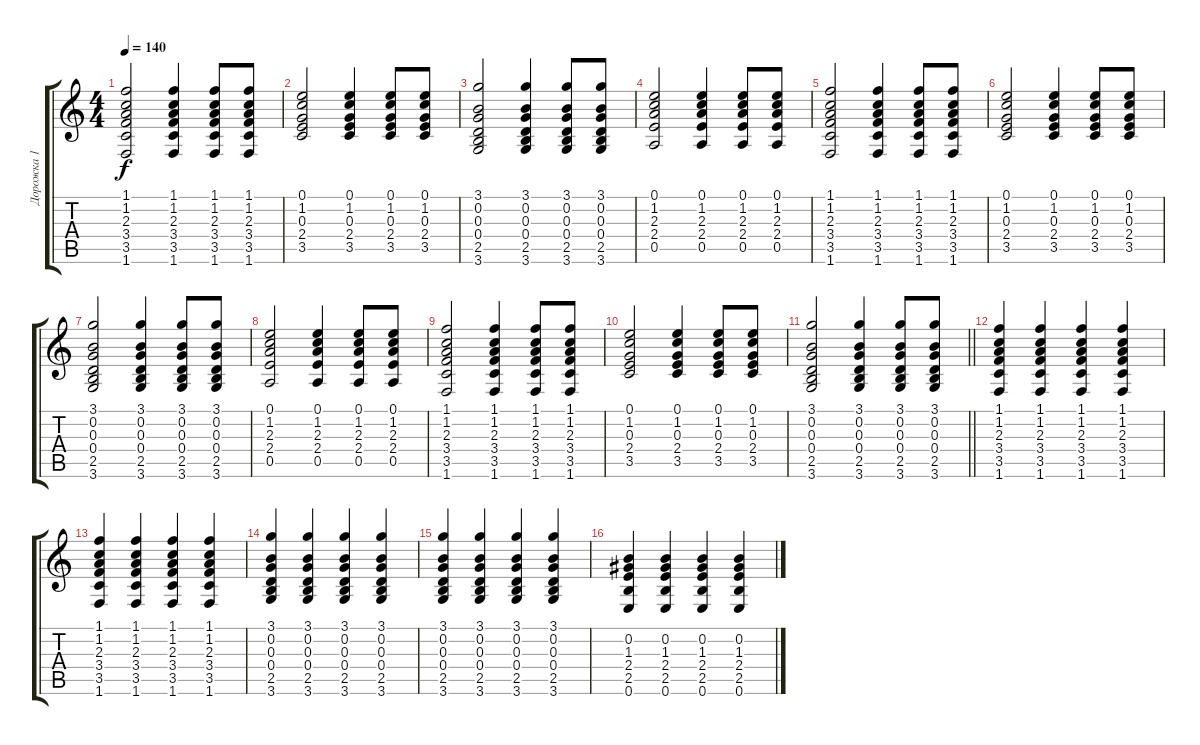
\track ("Дорожка 1" "Дорожка 1") {instrument acousticguitarsteel}
\staff {score tabs}
\tuning (E4 B3 G3 D3 A2 E2) {hide}
\ts (4 4)
\tempo 140
\clef g2
\ks c
(1.1 1.2 2.3 3.4 3.5 1.6).2{dy f} (1.1 1.2 2.3 3.4 3.5 1.6).4 (1.1 1.2 2.3 3.4 3.5 1.6).8 (1.1 1.2 2.3 3.4 3.5 1.6).8 |
(0.1 1.2 0.3 2.4 3.5).2 (0.1 1.2 0.3 2.4 3.5).4 (0.1 1.2 0.3 2.4 3.5).8 (0.1 1.2 0.3 2.4 3.5).8 |
(3.1 0.2 0.3 0.4 2.5 3.6).2 (3.1 0.2 0.3 0.4 2.5 3.6).4 (3.1 0.2 0.3 0.4 2.5 3.6).8 (3.1 0.2 0.3 0.4 2.5 3.6).8 |
(0.1 1.2 2.3 2.4 0.5).2 (0.1 1.2 2.3 2.4 0.5).4 (0.1 1.2 2.3 2.4 0.5).8 (0.1 1.2 2.3 2.4 0.5).8 |
(1.1 1.2 2.3 3.4 3.5 1.6).2 (1.1 1.2 2.3 3.4 3.5 1.6).4 (1.1 1.2 2.3 3.4 3.5 1.6).8 (1.1 1.2 2.3 3.4 3.5 1.6).8 |
(0.1 1.2 0.3 2.4 3.5).2 (0.1 1.2 0.3 2.4 3.5).4 (0.1 1.2 0.3 2.4 3.5).8 (0.1 1.2 0.3 2.4 3.5).8 |
(3.1 0.2 0.3 0.4 2.5 3.6).2 (3.1 0.2 0.3 0.4 2.5 3.6).4 (3.1 0.2 0.3 0.4 2.5 3.6).8 (3.1 0.2 0.3 0.4 2.5 3.6).8 |
(0.1 1.2 2.3 2.4 0.5).2 (0.1 1.2 2.3 2.4 0.5).4 (0.1 1.2 2.3 2.4 0.5).8 (0.1 1.2 2.3 2.4 0.5).8 |
(1.1 1.2 2.3 3.4 3.5 1.6).2 (1.1 1.2 2.3 3.4 3.5 1.6).4 (1.1 1.2 2.3 3.4 3.5 1.6).8 (1.1 1.2 2.3 3.4 3.5 1.6).8 |
(0.1 1.2 0.3 2.4 3.5).2 (0.1 1.2 0.3 2.4 3.5).4 (0.1 1.2 0.3 2.4 3.5).8 (0.1 1.2 0.3 2.4 3.5).8 |
\barLineRight lightlight
(3.1 0.2 0.3 0.4 2.5 3.6).2 (3.1 0.2 0.3 0.4 2.5 3.6).4 (3.1 0.2 0.3 0.4 2.5 3.6).8 (3.1 0.2 0.3 0.4 2.5 3.6).8 |
\section ("" "")
(1.1 1.2 2.3 3.4 3.5 1.6).4 (1.1 1.2 2.3 3.4 3.5 1.6).4 (1.1 1.2 2.3 3.4 3.5 1.6).4 (1.1 1.2 2.3 3.4 3.5 1.6).4 |
(1.1 1.2 2.3 3.4 3.5 1.6).4 (1.1 1.2 2.3 3.4 3.5 1.6).4 (1.1 1.2 2.3 3.4 3.5 1.6).4 (1.1 1.2 2.3 3.4 3.5 1.6).4 |
(3.1 0.2 0.3 0.4 2.5 3.6).4 (3.1 0.2 0.3 0.4 2.5 3.6).4 (3.1 0.2 0.3 0.4 2.5 3.6).4 (3.1 0.2 0.3 0.4 2.5 3.6).4 |
(3.1 0.2 0.3 0.4 2.5 3.6).4 (3.1 0.2 0.3 0.4 2.5 3.6).4 (3.1 0.2 0.3 0.4 2.5 3.6).4 (3.1 0.2 0.3 0.4 2.5 3.6).4 |
(0.2 1.3 2.4 2.5 0.6).4 (0.2 1.3 2.4 2.5 0.6).4 (0.2 1.3 2.4 2.5 0.6).4 (0.2 1.3 2.4 2.5 0.6).4
